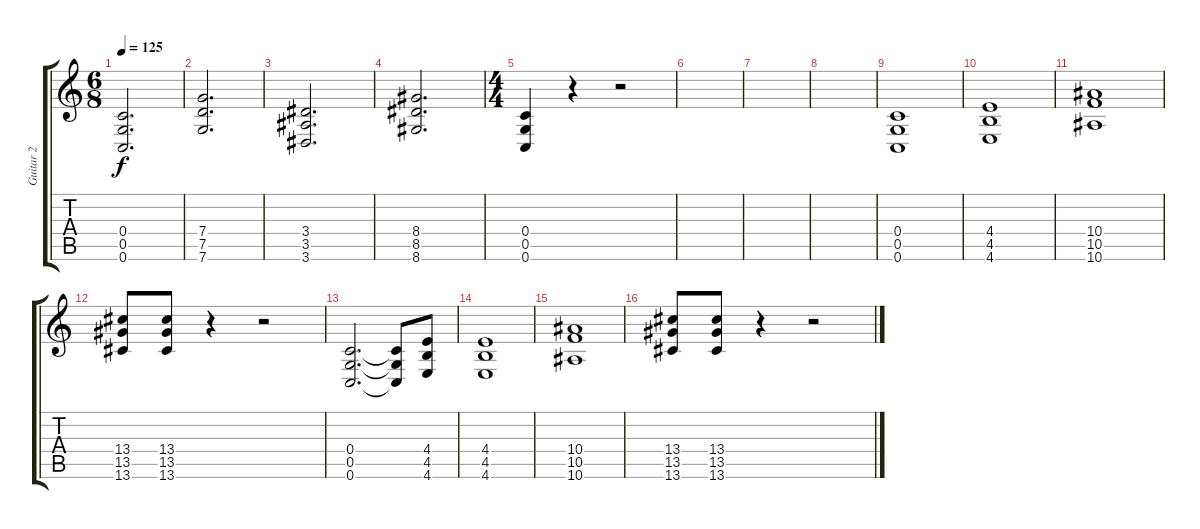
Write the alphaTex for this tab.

\track ("Guitar 2" "Guitar 2") {instrument distortionguitar}
\staff {score tabs}
\tuning (D4 A3 F3 C3 G2 C2) {hide}
\ts (6 8)
\tempo 125
\clef g2
\ks c
(0.4 0.5 0.6).2{d dy f} |
(7.4 7.5 7.6).2{d} |
(3.4 3.5 3.6).2{d} |
(8.4 8.5 8.6).2{d} |
\ts (4 4)
(0.4 0.5 0.6).4 r.4 r.2 |
|
|
|
(0.4 0.5 0.6).1 |
(4.4 4.5 4.6).1 |
(10.4 10.5 10.6).1 |
(13.4 13.5 13.6).8 (13.4 13.5 13.6).8 r.4 r.2 |
(0.4 0.5 0.6).2{d} (0.4{t} 0.5{t} 0.6{t}).8 (4.4 4.5 4.6).8 |
(4.4 4.5 4.6).1 |
(10.4 10.5 10.6).1 |
(13.4 13.5 13.6).8 (13.4 13.5 13.6).8 r.4 r.2
